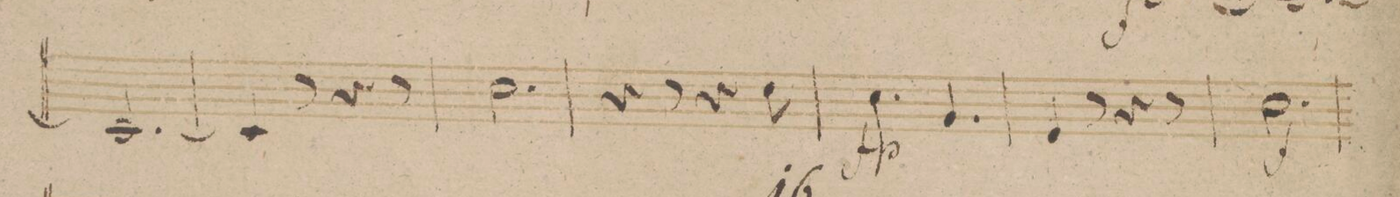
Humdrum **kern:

**kern	**dynam
*I"Corno 2do in F.	*
*clefG2	*
*k[b-]	*
*M6/8	*
2.F/_	.
=15	=15
4F/]	.
8r	.
4r	.
8r	.
=16	=16
2.f\	.
=17	=17
4r	.
8r	.
4r	.
8g\	.
=18	=18
4.f\	fp
4.c/	.
=19	=19
4A/	.
8r	.
4r	.
8r	.
=20	=20
2.f\	f
=21	=21
*-	*-
